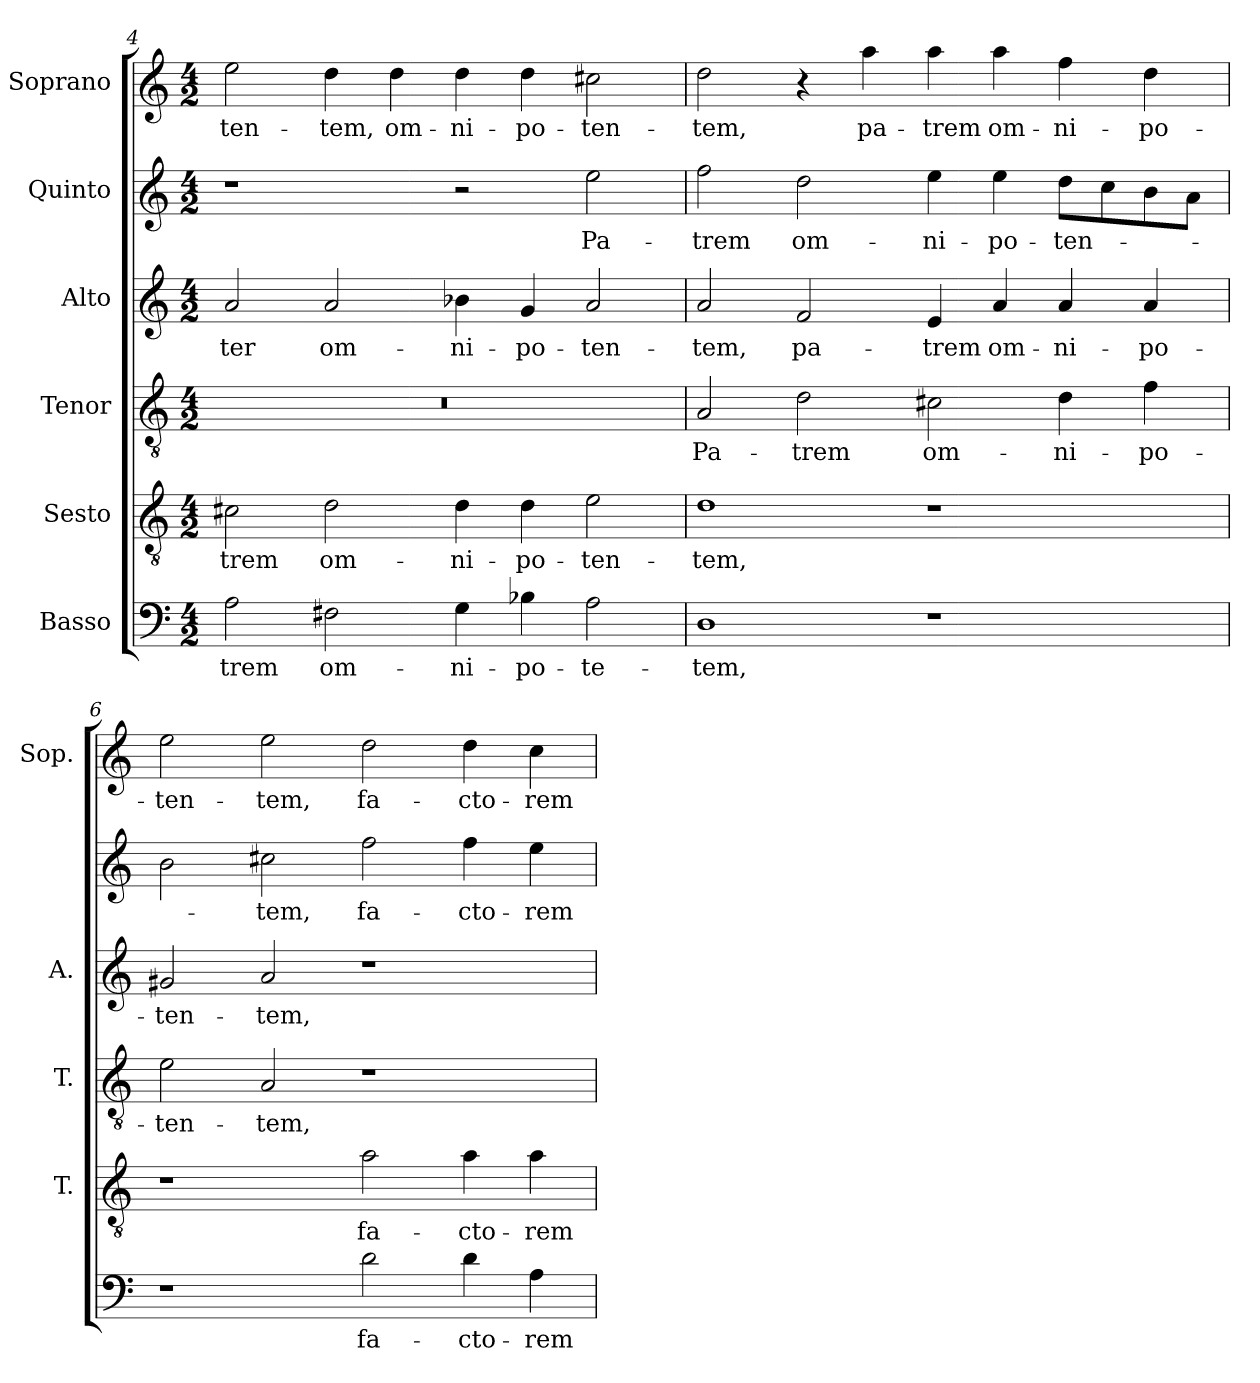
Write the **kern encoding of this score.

**kern	**text	**kern	**text	**kern	**text	**kern	**text	**kern	**text	**kern	**text
*part6	*part6	*part5	*part5	*part4	*part4	*part3	*part3	*part2	*part2	*part1	*part1
*staff6	*staff6	*staff5	*staff5	*staff4	*staff4	*staff3	*staff3	*staff2	*staff2	*staff1	*staff1
*I"Basso	*	*I"Sesto	*	*I"Tenor	*	*I"Alto	*	*I"Quinto	*	*I"Soprano	*
*	*	*I'T.	*	*I'T.	*	*I'A.	*	*	*	*I'Sop.	*
*clefF4	*	*clefGv2	*	*clefGv2	*	*clefG2	*	*clefG2	*	*clefG2	*
*	*	*ITrd7c12	*	*ITrd7c12	*	*	*	*	*	*	*
*k[]	*	*k[]	*	*k[]	*	*k[]	*	*k[]	*	*k[]	*
*C:	*	*C:	*	*C:	*	*C:	*	*C:	*	*C:	*
*M4/2	*	*M4/2	*	*M4/2	*	*M4/2	*	*M4/2	*	*M4/2	*
=4	=4	=4	=4	=4	=4	=4	=4	=4	=4	=4	=4
!	!LO:LY:b:color=#000000	!	!	!	!	!	!	!	!	!	!
!	!	!	!LO:LY:b:color=#000000	!LO:N:vis=1	!	!	!	!	!	!	!
!	!	!	!	!	!	!	!LO:LY:b:color=#000000	!	!	!	!
!	!	!	!	!	!	!	!	!	!	!	!LO:LY:b:color=#000000
2Ai\	-trem	2C#Xi\	-trem	0r	.	2ai/	-ter	1r	.	2eei\	-ten-
!	!LO:LY:b:color=#000000	!	!	!	!	!	!	!	!	!	!
!	!	!	!LO:LY:b:color=#000000	!	!	!	!	!	!	!	!
!	!	!	!	!	!	!	!LO:LY:b:color=#000000	!	!	!	!
!	!	!	!	!	!	!	!	!	!	!	!LO:LY:b:color=#000000
2F#Xi\	om-	2Di\	om-	.	.	2ai/	om-	.	.	4ddi\	-tem,
!	!	!	!	!	!	!	!	!	!	!	!LO:LY:b:color=#000000
.	.	.	.	.	.	.	.	.	.	4ddi\	om-
!	!LO:LY:b:color=#000000	!	!	!	!	!	!	!	!	!	!
!	!	!	!LO:LY:b:color=#000000	!	!	!	!	!	!	!	!
!	!	!	!	!	!	!	!LO:LY:b:color=#000000	!	!	!	!
!	!	!	!	!	!	!	!	!	!	!	!LO:LY:b:color=#000000
4Gi\	-ni-	4Di\	-ni-	.	.	4b-Xi\	-ni-	2r	.	4ddi\	-ni-
!	!LO:LY:b:color=#000000	!	!	!	!	!	!	!	!	!	!
!	!	!	!LO:LY:b:color=#000000	!	!	!	!	!	!	!	!
!	!	!	!	!	!	!	!LO:LY:b:color=#000000	!	!	!	!
!	!	!	!	!	!	!	!	!	!	!	!LO:LY:b:color=#000000
4B-Xi\	-po-	4Di\	-po-	.	.	4gi/	-po-	.	.	4ddi\	-po-
!	!LO:LY:b:color=#000000	!	!	!	!	!	!	!	!	!	!
!	!	!	!LO:LY:b:color=#000000	!	!	!	!	!	!	!	!
!	!	!	!	!	!	!	!LO:LY:b:color=#000000	!	!	!	!
!	!	!	!	!	!	!	!	!	!LO:LY:b:color=#000000	!	!
!	!	!	!	!	!	!	!	!	!	!	!LO:LY:b:color=#000000
2Ai\	-te-	2Ei\	-ten-	.	.	2ai/	-ten-	2eei\	Pa-	2cc#Xi\	-ten-
=5	=5	=5	=5	=5	=5	=5	=5	=5	=5	=5	=5
!	!LO:LY:b:color=#000000	!	!	!	!	!	!	!	!	!	!
!	!	!	!LO:LY:b:color=#000000	!	!	!	!	!	!	!	!
!	!	!	!	!	!LO:LY:b:color=#000000	!	!	!	!	!	!
!	!	!	!	!	!	!	!LO:LY:b:color=#000000	!	!	!	!
!	!	!	!	!	!	!	!	!	!LO:LY:b:color=#000000	!	!
!	!	!	!	!	!	!	!	!	!	!	!LO:LY:b:color=#000000
1Di	-tem,	1Di	-tem,	2AAi/	Pa-	2ai/	-tem,	2ffi\	-trem	2ddi\	-tem,
!	!	!	!	!	!LO:LY:b:color=#000000	!	!	!	!	!	!
!	!	!	!	!	!	!	!LO:LY:b:color=#000000	!	!	!	!
!	!	!	!	!	!	!	!	!	!LO:LY:b:color=#000000	!	!
.	.	.	.	2Di\	-trem	2fi/	pa-	2ddi\	om-	4r	.
!	!	!	!	!	!	!	!	!	!	!	!LO:LY:b:color=#000000
.	.	.	.	.	.	.	.	.	.	4aai\	pa-
!	!	!	!	!	!LO:LY:b:color=#000000	!	!	!	!	!	!
!	!	!	!	!	!	!	!LO:LY:b:color=#000000	!	!	!	!
!	!	!	!	!	!	!	!	!	!LO:LY:b:color=#000000	!	!
!	!	!	!	!	!	!	!	!	!	!	!LO:LY:b:color=#000000
1r	.	1r	.	2C#Xi\	om-	4ei/	-trem	4eei\	-ni-	4aai\	-trem
!	!	!	!	!	!	!	!LO:LY:b:color=#000000	!	!	!	!
!	!	!	!	!	!	!	!	!	!LO:LY:b:color=#000000	!	!
!	!	!	!	!	!	!	!	!	!	!	!LO:LY:b:color=#000000
.	.	.	.	.	.	4ai/	om-	4eei\	-po-	4aai\	om-
!	!	!	!	!	!LO:LY:b:color=#000000	!	!	!	!	!	!
!	!	!	!	!	!	!	!LO:LY:b:color=#000000	!	!	!	!
!	!	!	!	!	!	!	!	!	!LO:LY:b:color=#000000	!	!
!	!	!	!	!	!	!	!	!	!	!	!LO:LY:b:color=#000000
.	.	.	.	4Di\	-ni-	4ai/	-ni-	8ddi\L	-ten-	4ffi\	-ni-
.	.	.	.	.	.	.	.	8cci\	.	.	.
!	!	!	!	!	!LO:LY:b:color=#000000	!	!	!	!	!	!
!	!	!	!	!	!	!	!LO:LY:b:color=#000000	!	!	!	!
!	!	!	!	!	!	!	!	!	!	!	!LO:LY:b:color=#000000
.	.	.	.	4Fi\	-po-	4ai/	-po-	8bi\	.	4ddi\	-po-
.	.	.	.	.	.	.	.	8ai\J	.	.	.
!!LO:LB:g=z
=6	=6	=6	=6	=6	=6	=6	=6	=6	=6	=6	=6
!	!	!	!	!	!LO:LY:b:color=#000000	!	!	!	!	!	!
!	!	!	!	!	!	!	!LO:LY:b:color=#000000	!	!	!	!
!	!	!	!	!	!	!	!	!	!	!	!LO:LY:b:color=#000000
1r	.	1r	.	2Ei\	-ten-	2g#Xi/	-ten-	2bi\	.	2eei\	-ten-
!	!	!	!	!	!LO:LY:b:color=#000000	!	!	!	!	!	!
!	!	!	!	!	!	!	!LO:LY:b:color=#000000	!	!	!	!
!	!	!	!	!	!	!	!	!	!LO:LY:b:color=#000000	!	!
!	!	!	!	!	!	!	!	!	!	!	!LO:LY:b:color=#000000
.	.	.	.	2AAi/	-tem,	2ai/	-tem,	2cc#Xi\	-tem,	2eei\	-tem,
!	!LO:LY:b:color=#000000	!	!	!	!	!	!	!	!	!	!
!	!	!	!LO:LY:b:color=#000000	!	!	!	!	!	!	!	!
!	!	!	!	!	!	!	!	!	!LO:LY:b:color=#000000	!	!
!	!	!	!	!	!	!	!	!	!	!	!LO:LY:b:color=#000000
2di\	fa-	2Ai\	fa-	1r	.	1r	.	2ffi\	fa-	2ddi\	fa-
!	!LO:LY:b:color=#000000	!	!	!	!	!	!	!	!	!	!
!	!	!	!LO:LY:b:color=#000000	!	!	!	!	!	!	!	!
!	!	!	!	!	!	!	!	!	!LO:LY:b:color=#000000	!	!
!	!	!	!	!	!	!	!	!	!	!	!LO:LY:b:color=#000000
4di\	-cto-	4Ai\	-cto-	.	.	.	.	4ffi\	-cto-	4ddi\	-cto-
!	!LO:LY:b:color=#000000	!	!	!	!	!	!	!	!	!	!
!	!	!	!LO:LY:b:color=#000000	!	!	!	!	!	!	!	!
!	!	!	!	!	!	!	!	!	!LO:LY:b:color=#000000	!	!
!	!	!	!	!	!	!	!	!	!	!	!LO:LY:b:color=#000000
4Ai\	-rem	4Ai\	-rem	.	.	.	.	4eei\	-rem	4cci\	-rem
=	=	=	=	=	=	=	=	=	=	=	=
*-	*-	*-	*-	*-	*-	*-	*-	*-	*-	*-	*-
